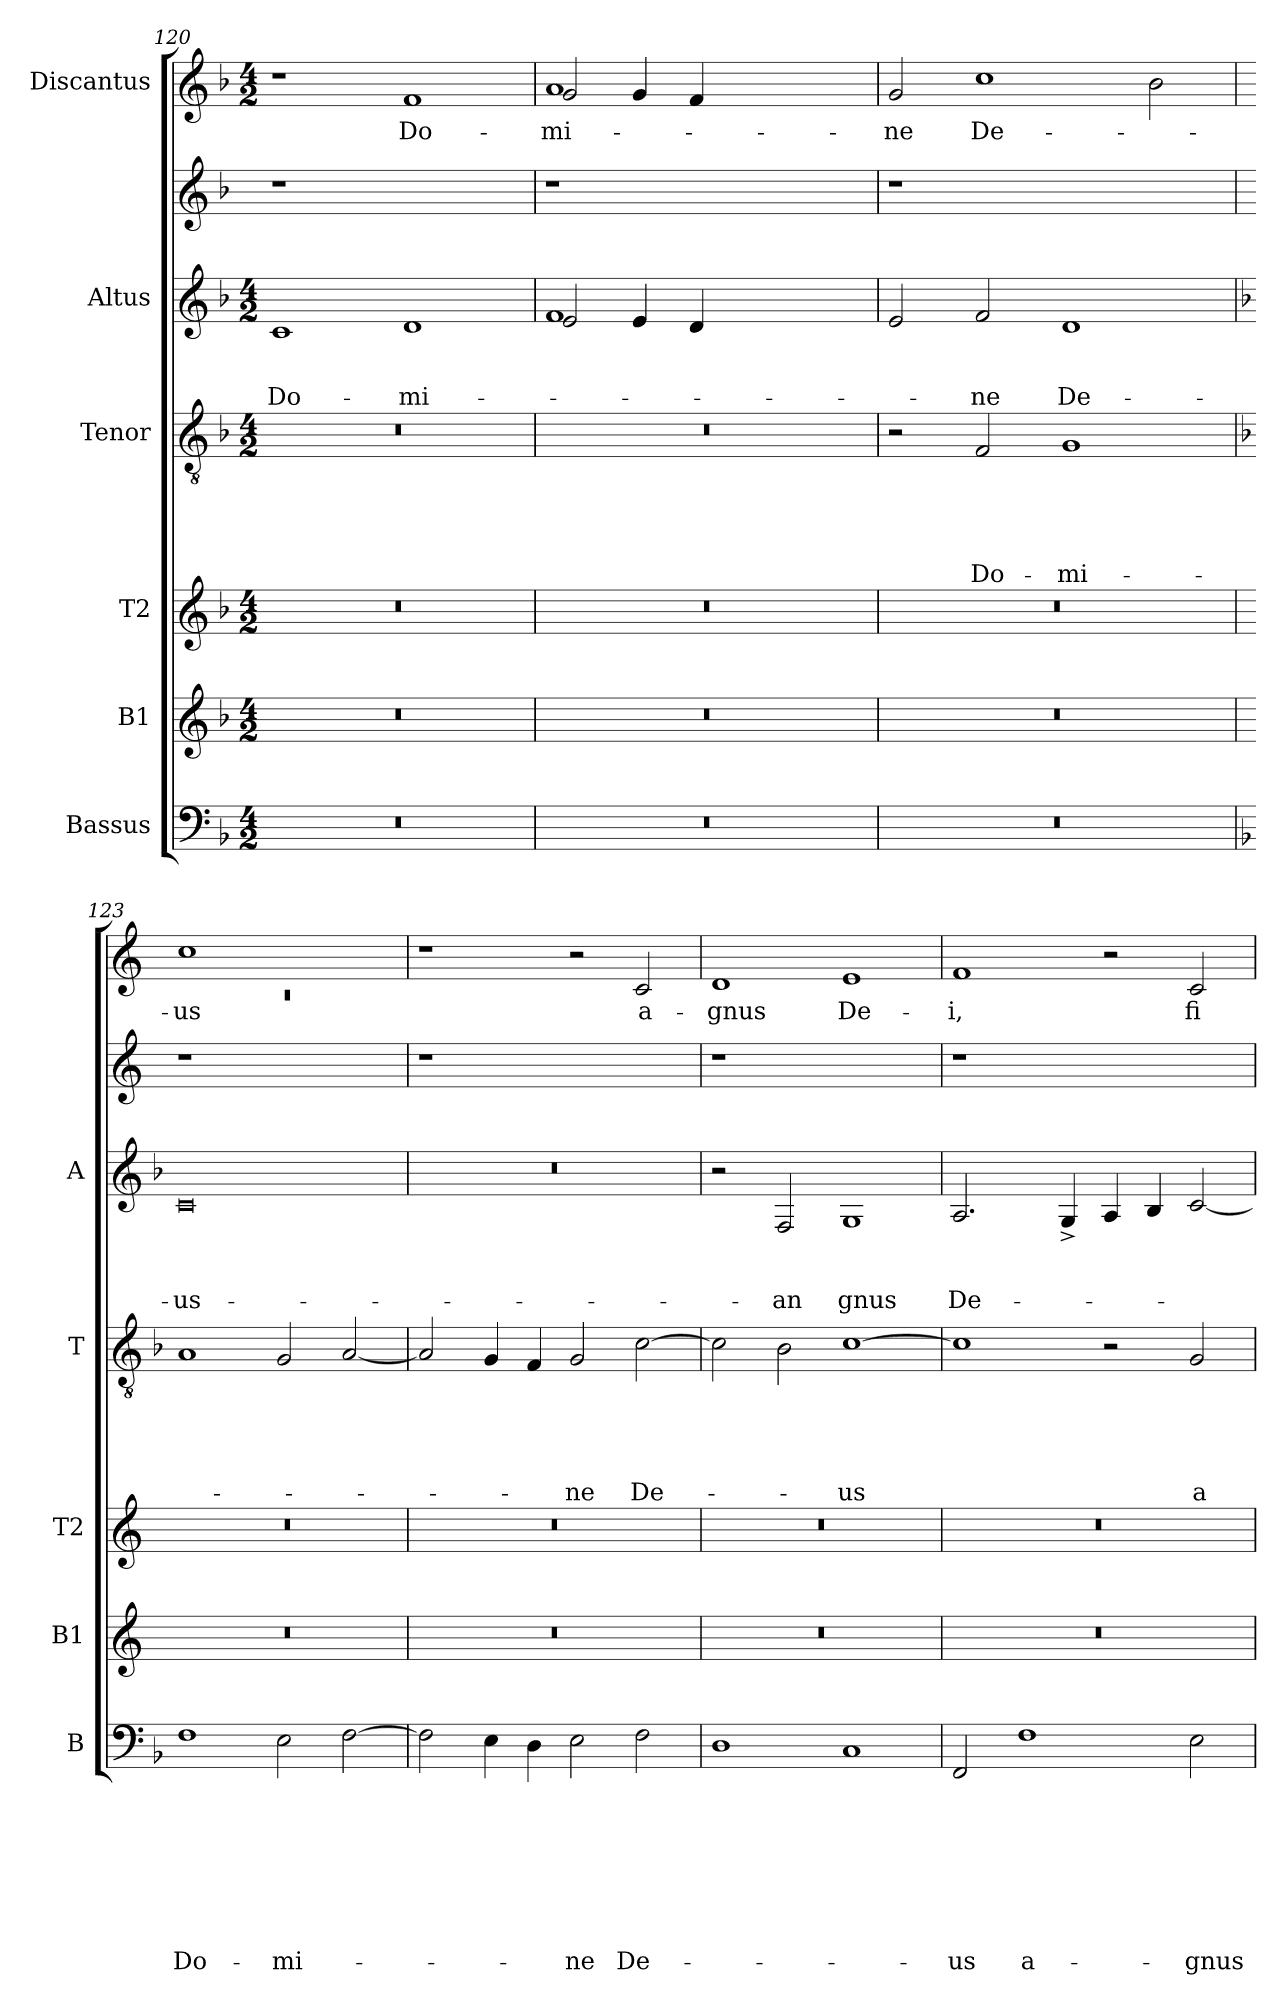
**kern	**text	**text	**text	**text	**text	**text	**text	**text	**kern	**kern	**kern	**text	**text	**text	**text	**text	**kern	**text	**text	**text	**kern	**kern	**text
*part7	*part7	*part7	*part7	*part7	*part7	*part7	*part7	*part7	*part6	*part5	*part4	*part4	*part4	*part4	*part4	*part4	*part3	*part3	*part3	*part3	*part2	*part1	*part1
*staff7	*staff7	*staff7	*staff7	*staff7	*staff7	*staff7	*staff7	*staff7	*staff6	*staff5	*staff4	*staff4	*staff4	*staff4	*staff4	*staff4	*staff3	*staff3	*staff3	*staff3	*staff2	*staff1	*staff1
*I"Bassus	*	*	*	*	*	*	*	*	*I"B1	*I"T2	*I"Tenor	*	*	*	*	*	*I"Altus	*	*	*	*	*I"Discantus	*
*I'B	*	*	*	*	*	*	*	*	*I'B1	*I'T2	*I'T	*	*	*	*	*	*I'A	*	*	*	*	*	*
!!LO:LB:g=z
*clefF4	*	*	*	*	*	*	*	*	*clefG2	*clefG2	*clefGv2	*	*	*	*	*	*clefG2	*	*	*	*clefG2	*clefG2	*
*k[b-]	*	*	*	*	*	*	*	*	*k[b-]	*k[b-]	*k[b-]	*	*	*	*	*	*k[b-]	*	*	*	*k[b-]	*k[b-]	*
*F:	*	*	*	*	*	*	*	*	*F:	*F:	*F:	*	*	*	*	*	*F:	*	*	*	*F:	*F:	*
*M4/2	*	*	*	*	*	*	*	*	*M4/2	*M4/2	*M4/2	*	*	*	*	*	*M4/2	*	*	*	*	*M4/2	*
=120	=120	=120	=120	=120	=120	=120	=120	=120	=120	=120	=120	=120	=120	=120	=120	=120	=120	=120	=120	=120	=120	=120	=120
!LO:N:vis=1	!	!	!	!	!	!	!	!	!	!	!LO:N:vis=1	!	!	!	!	!	!	!	!	!LO:LY:b	!	!	!
0r	.	.	.	.	.	.	.	.	0r	0r	0r	.	.	.	.	.	1c	.	.	Do-	1r	1r	.
!	!	!	!	!	!	!	!	!	!	!	!	!	!	!	!	!	!	!	!	!LO:LY:b	!	!	!LO:LY:b
.	.	.	.	.	.	.	.	.	.	.	.	.	.	.	.	.	1d	.	.	-mi-	1ryy	1f	Do-
=121	=121	=121	=121	=121	=121	=121	=121	=121	=121	=121	=121	=121	=121	=121	=121	=121	=121	=121	=121	=121	=121	=121	=121
!LO:N:vis=1	!	!	!	!	!	!	!	!	!	!	!LO:N:vis=1	!	!	!	!	!	!	!	!	!	!	!	!LO:LY:b
*	*	*	*	*	*	*	*	*	*	*	*	*	*	*	*	*	*^	*	*	*	*	*^	*
0r	.	.	.	.	.	.	.	.	0r	0r	0r	.	.	.	.	.	1f	2e/	.	.	.	1r	1a	2g/	-mi-
.	.	.	.	.	.	.	.	.	.	.	.	.	.	.	.	.	.	4e/	.	.	.	.	.	4g/	.
.	.	.	.	.	.	.	.	.	.	.	.	.	.	.	.	.	.	4d/	.	.	.	.	.	4f/	.
.	.	.	.	.	.	.	.	.	.	.	.	.	.	.	.	.	1ryy	1ryy	.	.	.	1ryy	1ryy	1ryy	.
=122	=122	=122	=122	=122	=122	=122	=122	=122	=122	=122	=122	=122	=122	=122	=122	=122	=122	=122	=122	=122	=122	=122	=122	=122	=122
!LO:N:vis=1	!	!	!	!	!	!	!	!	!	!	!	!	!	!	!	!	!	!	!	!	!	!	!	!	!LO:LY:b
*	*	*	*	*	*	*	*	*	*	*	*	*	*	*	*	*	*v	*v	*	*	*	*	*v	*v	*
0r	.	.	.	.	.	.	.	.	0r	0r	2r	.	.	.	.	.	2e/	.	.	.	1r	2g/	-ne
!	!	!	!	!	!	!	!	!	!	!	!	!	!	!	!	!LO:LY:b	!	!	!	!LO:LY:b	!	!	!LO:LY:b
.	.	.	.	.	.	.	.	.	.	.	2F/	.	.	.	.	Do-	2f/	.	.	-ne	.	1cc	De-
!	!	!	!	!	!	!	!	!	!	!	!	!	!	!	!	!LO:LY:b	!	!	!	!LO:LY:b	!	!	!
.	.	.	.	.	.	.	.	.	.	.	1G	.	.	.	.	-mi-	1d	.	.	De-	1ryy	.	.
.	.	.	.	.	.	.	.	.	.	.	.	.	.	.	.	.	.	.	.	.	.	2b-\	.
=123	=123	=123	=123	=123	=123	=123	=123	=123	=123	=123	=123	=123	=123	=123	=123	=123	=123	=123	=123	=123	=123	=123	=123
*	*	*	*	*	*	*	*	*	*k[]	*k[]	*	*	*	*	*	*	*	*	*	*	*k[]	*k[]	*
*	*	*	*	*	*	*	*	*	*C:	*C:	*	*	*	*	*	*	*	*	*	*	*C:	*C:	*
*	*	*	*	*	*	*	*	*	*	*	*	*	*	*	*	*	*	*	*	*	*	*^	*
!	!	!	!	!	!	!	!	!LO:LY:b	!	!	!	!	!	!	!	!	!	!	!	!LO:LY:b:rj	!	!	!LO:N:vis=1	!LO:LY:b
1F	.	.	.	.	.	.	.	Do-	0r	0r	1A	.	.	.	.	.	0c	.	.	-us-	1r	1cc	0rc	-us
!	!	!	!	!	!	!	!	!LO:LY:b	!	!	!	!	!	!	!	!	!	!	!	!	!	!	!	!
2E\	.	.	.	.	.	.	.	-mi-	.	.	2G/	.	.	.	.	.	.	.	.	.	1ryy	1ryy	.	.
[>2F\	.	.	.	.	.	.	.	.	.	.	[<2A/	.	.	.	.	.	.	.	.	.	.	.	.	.
*	*	*	*	*	*	*	*	*	*	*	*	*	*	*	*	*	*	*	*	*	*	*v	*v	*
=124	=124	=124	=124	=124	=124	=124	=124	=124	=124	=124	=124	=124	=124	=124	=124	=124	=124	=124	=124	=124	=124	=124	=124
!	!	!	!	!	!	!	!	!	!	!	!	!	!	!	!	!	!LO:N:vis=1	!	!	!	!	!	!
2F\]	.	.	.	.	.	.	.	.	0r	0r	2A/]	.	.	.	.	.	0r	.	.	.	1r	1r	.
4E\	.	.	.	.	.	.	.	.	.	.	4G/	.	.	.	.	.	.	.	.	.	.	.	.
4D\	.	.	.	.	.	.	.	.	.	.	4F/	.	.	.	.	.	.	.	.	.	.	.	.
!	!	!	!	!	!	!	!	!LO:LY:b	!	!	!	!	!	!	!	!LO:LY:b	!	!	!	!	!	!	!
2E\	.	.	.	.	.	.	.	-ne	.	.	2G/	.	.	.	.	-ne	.	.	.	.	1ryy	2r	.
!	!	!	!	!	!	!	!	!LO:LY:b	!	!	!	!	!	!	!	!LO:LY:b	!	!	!	!	!	!	!LO:LY:b
2F\	.	.	.	.	.	.	.	De-	.	.	[>2c\	.	.	.	.	De-	.	.	.	.	.	2c/	a-
=125	=125	=125	=125	=125	=125	=125	=125	=125	=125	=125	=125	=125	=125	=125	=125	=125	=125	=125	=125	=125	=125	=125	=125
!	!	!	!	!	!	!	!	!	!	!	!	!	!	!	!	!	!	!	!	!	!	!	!LO:LY:b
1D	.	.	.	.	.	.	.	.	0r	0r	2c\]	.	.	.	.	.	2r	.	.	.	1r	1d	-gnus
!	!	!	!	!	!	!	!	!	!	!	!	!	!	!	!	!	!	!	!	!LO:LY:b	!	!	!
.	.	.	.	.	.	.	.	.	.	.	2B-\	.	.	.	.	.	2F/	.	.	-a­n	.	.	.
!	!	!	!	!	!	!	!	!	!	!	!	!	!	!	!	!LO:LY:b	!	!	!	!LO:LY:b	!	!	!LO:LY:b
1C	.	.	.	.	.	.	.	.	.	.	[>1c	.	.	.	.	-us	1G	.	.	gnus	1ryy	1e	De-
=126	=126	=126	=126	=126	=126	=126	=126	=126	=126	=126	=126	=126	=126	=126	=126	=126	=126	=126	=126	=126	=126	=126	=126
!	!	!	!	!	!	!	!	!LO:LY:b	!	!	!	!	!	!	!	!	!	!	!	!LO:LY:b	!	!	!LO:LY:b:rj
2FF/	.	.	.	.	.	.	.	-us	0r	0r	1c]	.	.	.	.	.	2.A/	.	.	De-	1r	1f	-i,
!	!	!	!	!	!	!	!	!LO:LY:b:rj	!	!	!	!	!	!	!	!	!	!	!	!	!	!	!
1F	.	.	.	.	.	.	.	a-	.	.	.	.	.	.	.	.	.	.	.	.	.	.	.
.	.	.	.	.	.	.	.	.	.	.	.	.	.	.	.	.	4G^</	.	.	.	.	.	.
.	.	.	.	.	.	.	.	.	.	.	2r	.	.	.	.	.	4A/	.	.	.	1ryy	2r	.
.	.	.	.	.	.	.	.	.	.	.	.	.	.	.	.	.	4B-/	.	.	.	.	.	.
!	!	!	!	!	!	!	!	!LO:LY:b	!	!	!	!	!	!	!	!LO:LY:b	!	!	!	!	!	!	!LO:LY:b
2E\	.	.	.	.	.	.	.	-gnus	.	.	2G/	.	.	.	.	a-	[<2c/	.	.	.	.	2c/	fi-
=	=	=	=	=	=	=	=	=	=	=	=	=	=	=	=	=	=	=	=	=	=	=	=
*-	*-	*-	*-	*-	*-	*-	*-	*-	*-	*-	*-	*-	*-	*-	*-	*-	*-	*-	*-	*-	*-	*-	*-
